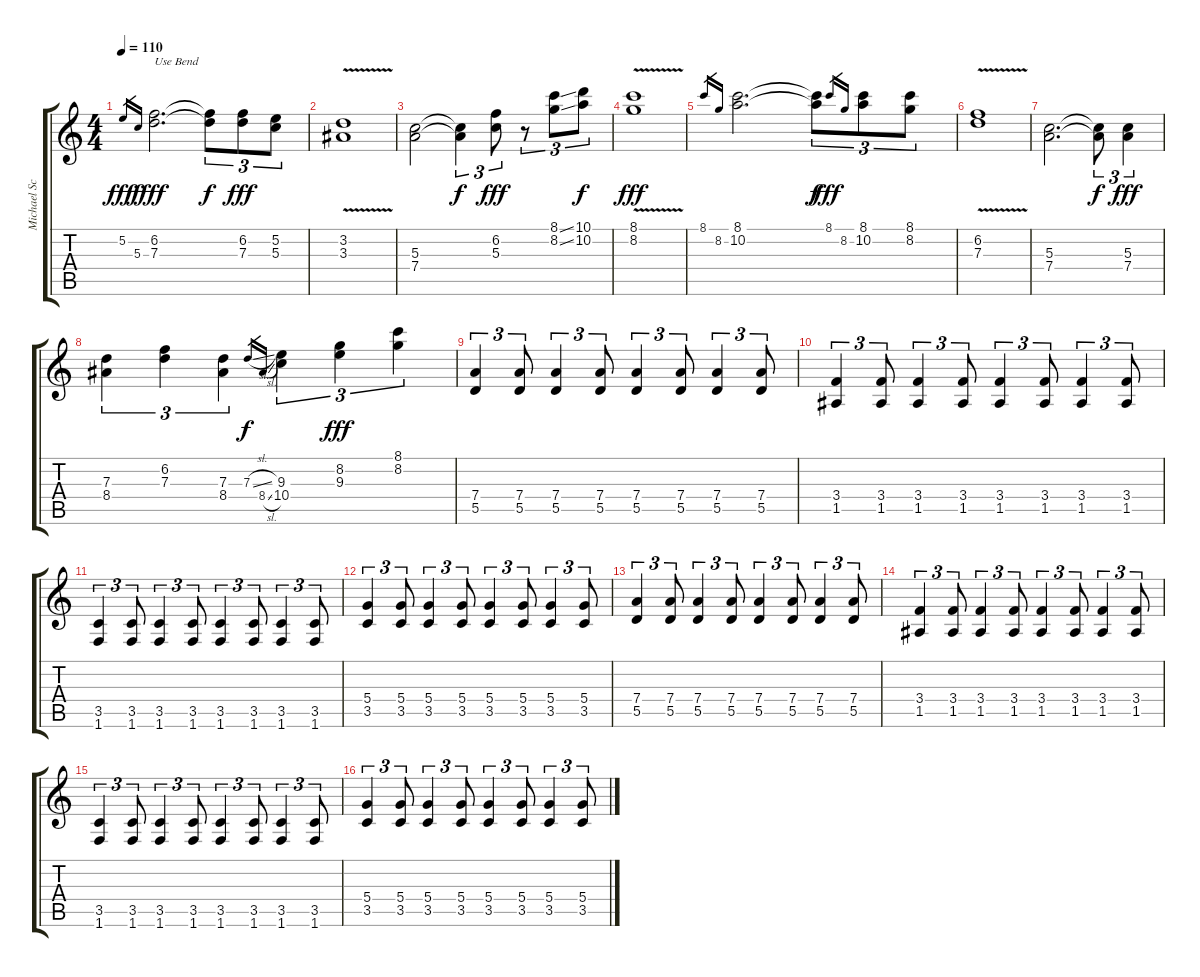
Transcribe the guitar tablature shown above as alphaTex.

\track ("Michael Schenker" "Michael Sc") {instrument distortionguitar}
\staff {score tabs}
\tuning (E4 B3 G3 D3 A2 E2) {hide}
\ts (4 4)
\tempo 110
\clef g2
\ks c
5.2.16{gr dy fff} 5.3.16{gr dy f} (6.2 7.3).2{d txt "Use Bend " dy fff} (6.2{t} 7.3{t}).8{tu (3 2) dy f} (6.2 7.3).8{tu (3 2) dy fff} (5.2 5.3).8{tu (3 2)} |
(3.2{v} 3.3{v}).1 |
(5.3 7.4).2 (5.3{t} 7.4{t}).4{tu (3 2) dy f} (6.2 5.3).8{tu (3 2) dy fff} r.8{tu (3 2)} (8.1{ss} 8.2{ss}).8{tu (3 2)} (10.1 10.2).8{tu (3 2) dy f} |
(8.1{v} 8.2{v}).1{dy fff} |
8.1.16{gr} 8.2.16{gr} (8.1 10.2).2{d} (8.1{t} 10.2{t}).8{tu (3 2) dy f} 8.1.16{gr dy fff} 8.2.16{gr} (8.1 10.2).8{tu (3 2)} (8.1 8.2).8{tu (3 2)} |
(6.2{v} 7.3{v}).1 |
(5.3 7.4).2{d} (5.3{t} 7.4{t}).8{tu (3 2) dy f} (5.3 7.4).4{tu (3 2) dy fff} |
(7.3 8.4).4{tu (3 2)} (6.2 7.3).4{tu (3 2)} (7.3 8.4).4{tu (3 2)} 7.3{sl}.16{gr dy f} 8.4{sl}.16{gr} (9.3 10.4).4{tu (3 2)} (8.2 9.3).4{tu (3 2) dy fff} (8.1 8.2).4{tu (3 2)} |
(7.4 5.5).4{tu (3 2)} (7.4 5.5).8{tu (3 2)} (7.4 5.5).4{tu (3 2)} (7.4 5.5).8{tu (3 2)} (7.4 5.5).4{tu (3 2)} (7.4 5.5).8{tu (3 2)} (7.4 5.5).4{tu (3 2)} (7.4 5.5).8{tu (3 2)} |
(3.4 1.5).4{tu (3 2)} (3.4 1.5).8{tu (3 2)} (3.4 1.5).4{tu (3 2)} (3.4 1.5).8{tu (3 2)} (3.4 1.5).4{tu (3 2)} (3.4 1.5).8{tu (3 2)} (3.4 1.5).4{tu (3 2)} (3.4 1.5).8{tu (3 2)} |
(3.5 1.6).4{tu (3 2)} (3.5 1.6).8{tu (3 2)} (3.5 1.6).4{tu (3 2)} (3.5 1.6).8{tu (3 2)} (3.5 1.6).4{tu (3 2)} (3.5 1.6).8{tu (3 2)} (3.5 1.6).4{tu (3 2)} (3.5 1.6).8{tu (3 2)} |
(5.4 3.5).4{tu (3 2)} (5.4 3.5).8{tu (3 2)} (5.4 3.5).4{tu (3 2)} (5.4 3.5).8{tu (3 2)} (5.4 3.5).4{tu (3 2)} (5.4 3.5).8{tu (3 2)} (5.4 3.5).4{tu (3 2)} (5.4 3.5).8{tu (3 2)} |
(7.4 5.5).4{tu (3 2)} (7.4 5.5).8{tu (3 2)} (7.4 5.5).4{tu (3 2)} (7.4 5.5).8{tu (3 2)} (7.4 5.5).4{tu (3 2)} (7.4 5.5).8{tu (3 2)} (7.4 5.5).4{tu (3 2)} (7.4 5.5).8{tu (3 2)} |
(3.4 1.5).4{tu (3 2)} (3.4 1.5).8{tu (3 2)} (3.4 1.5).4{tu (3 2)} (3.4 1.5).8{tu (3 2)} (3.4 1.5).4{tu (3 2)} (3.4 1.5).8{tu (3 2)} (3.4 1.5).4{tu (3 2)} (3.4 1.5).8{tu (3 2)} |
(3.5 1.6).4{tu (3 2)} (3.5 1.6).8{tu (3 2)} (3.5 1.6).4{tu (3 2)} (3.5 1.6).8{tu (3 2)} (3.5 1.6).4{tu (3 2)} (3.5 1.6).8{tu (3 2)} (3.5 1.6).4{tu (3 2)} (3.5 1.6).8{tu (3 2)} |
(5.4 3.5).4{tu (3 2)} (5.4 3.5).8{tu (3 2)} (5.4 3.5).4{tu (3 2)} (5.4 3.5).8{tu (3 2)} (5.4 3.5).4{tu (3 2)} (5.4 3.5).8{tu (3 2)} (5.4 3.5).4{tu (3 2)} (5.4 3.5).8{tu (3 2)}
